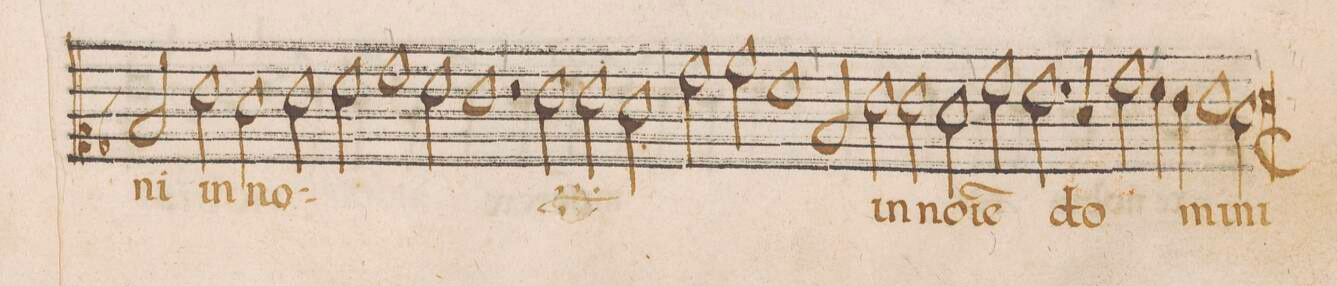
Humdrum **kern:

**kern	**text
*I"CANTVS	*
*clefC2	*
*k[b-]	*
*met()	*
*M2/1	*
2d/	-ni
2g\	in
=70-	=70-
2f\	no:
2g\	.
2a\	.
1b-\	.
=71-	=71-
2a\	.
1g	.
=72-	=72-
2r	.
*	*ij
2g\	in
2g\	no-
2f\	-mi-
=73-	=73-
2b-\	-ne
2cc\	do-
1a	-mi-
=74-	=74-
2d/	-ni
*	*Xij
2g\	in
2g\	no-
2f\	-(m)i-
=75-	=75-
2b-\	-(n)e
2.a\	do-
4f/	.
2b-\	.
=76-	=76-
4a\	.
4g\	.
1g	-mi-
2f\	.
=77-	=77-
0gl;<	-ni
==	==
*-	*-
